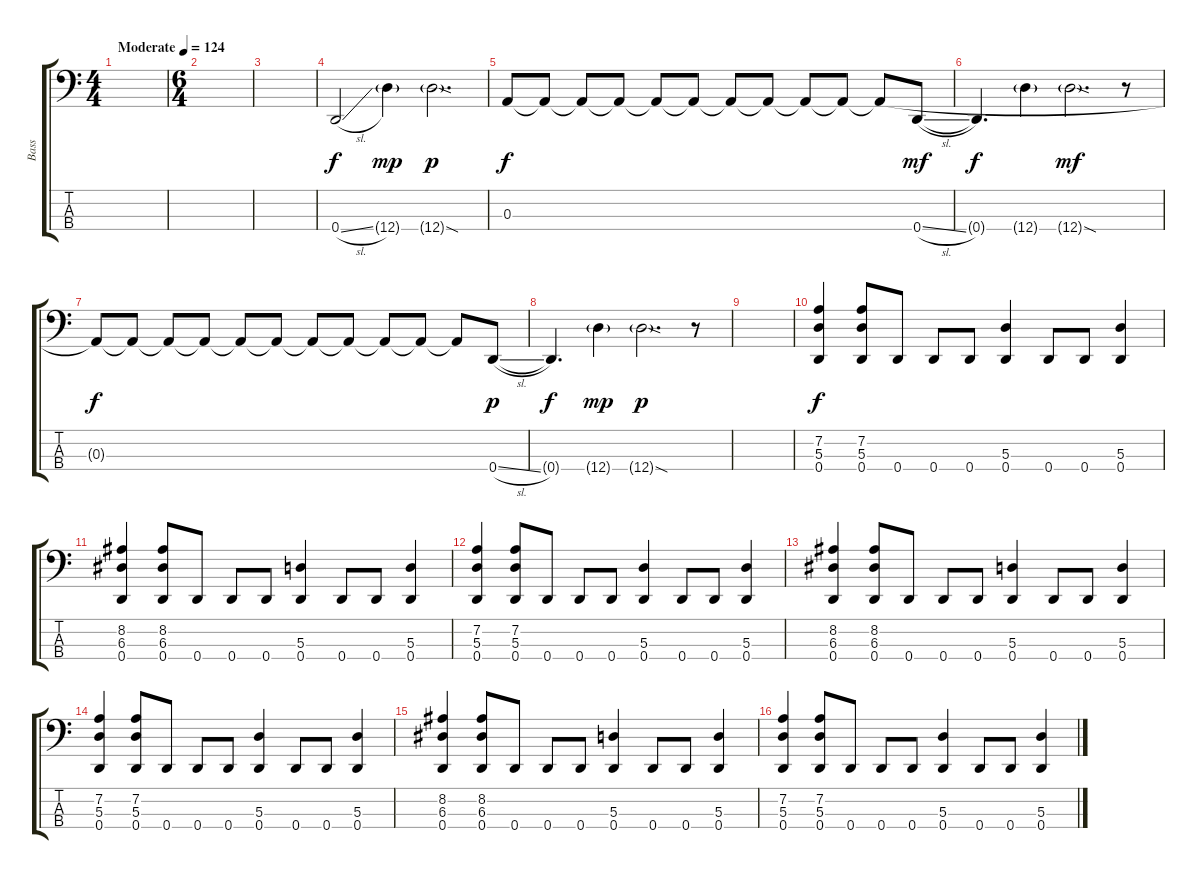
\track ("Bass" "Bass") {instrument electricbassfinger}
\staff {score tabs}
\tuning (G2 D2 A1 D1) {hide}
\ts (4 4)
\tempo (124 "Moderate")
\clef f4
\ks c
|
\ts (6 4)
|
|
0.4{sl}.2 12.4{g}.4{dy mp} 12.4{sod g}.2{d dy p} |
0.3.8{dy f} 0.3{t}.8 0.3{t}.8 0.3{t}.8 0.3{t}.8 0.3{t}.8 0.3{t}.8 0.3{t}.8 0.3{t}.8 0.3{t}.8 0.3{t}.8 0.4{sl}.8{dy mf} |
0.4{t}.4{d dy f} 12.4{g}.4 12.4{sod g}.2{d dy mf} r.8 |
0.3{t}.8{dy f} 0.3{t}.8 0.3{t}.8 0.3{t}.8 0.3{t}.8 0.3{t}.8 0.3{t}.8 0.3{t}.8 0.3{t}.8 0.3{t}.8 0.3{t}.8 0.4{sl}.8{dy p} |
0.4{t}.4{d dy f} 12.4{g}.4{dy mp} 12.4{sod g}.2{d dy p} r.8 |
|
(7.2 5.3 0.4).4{dy f} (7.2 5.3 0.4).8 0.4.8 0.4.8 0.4.8 (5.3 0.4).4 0.4.8 0.4.8 (5.3 0.4).4 |
(8.2 6.3 0.4).4 (8.2 6.3 0.4).8 0.4.8 0.4.8 0.4.8 (5.3 0.4).4 0.4.8 0.4.8 (5.3 0.4).4 |
(7.2 5.3 0.4).4 (7.2 5.3 0.4).8 0.4.8 0.4.8 0.4.8 (5.3 0.4).4 0.4.8 0.4.8 (5.3 0.4).4 |
(8.2 6.3 0.4).4 (8.2 6.3 0.4).8 0.4.8 0.4.8 0.4.8 (5.3 0.4).4 0.4.8 0.4.8 (5.3 0.4).4 |
(7.2 5.3 0.4).4 (7.2 5.3 0.4).8 0.4.8 0.4.8 0.4.8 (5.3 0.4).4 0.4.8 0.4.8 (5.3 0.4).4 |
(8.2 6.3 0.4).4 (8.2 6.3 0.4).8 0.4.8 0.4.8 0.4.8 (5.3 0.4).4 0.4.8 0.4.8 (5.3 0.4).4 |
(7.2 5.3 0.4).4 (7.2 5.3 0.4).8 0.4.8 0.4.8 0.4.8 (5.3 0.4).4 0.4.8 0.4.8 (5.3 0.4).4
